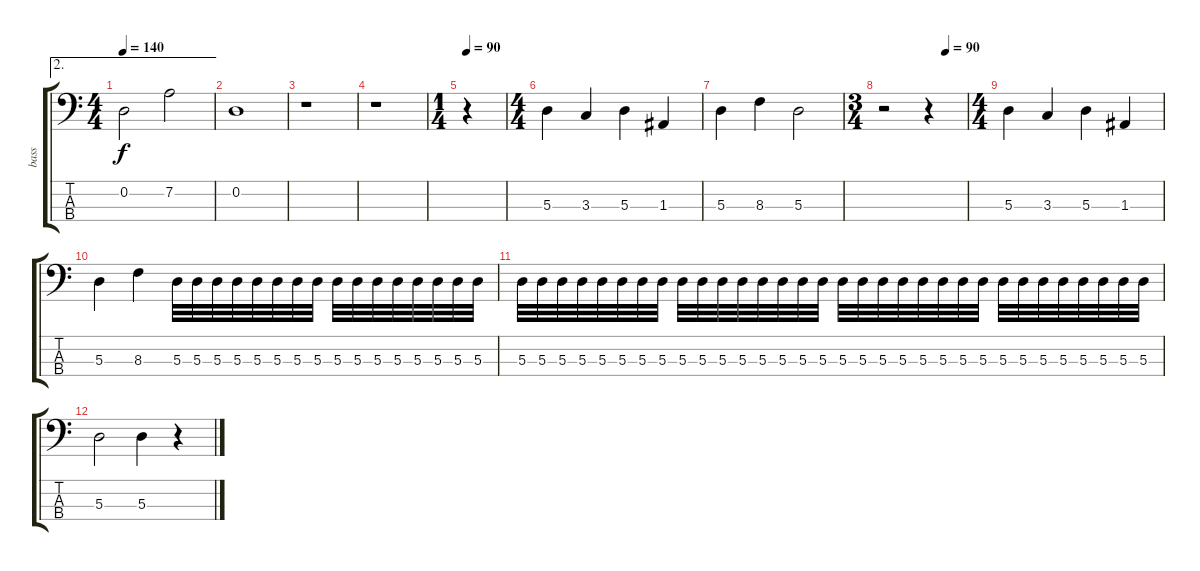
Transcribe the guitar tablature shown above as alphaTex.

\track ("bass" "bass") {instrument electricbassfinger}
\staff {score tabs}
\tuning (G2 D2 A1 E1) {hide}
\ae 2
\ts (4 4)
\tempo 140
\clef f4
\ks c
0.2.2{dy f} 7.2.2 |
0.2.1 |
r.1 |
r.1 |
\ts (1 4)
\tempo 90
r.4 |
\ts (4 4)
5.3.4 3.3.4 5.3.4 1.3.4 |
5.3.4 8.3.4 5.3.2 |
\ts (3 4)
\tempo (90 0.75)
r.2 r.4 |
\ts (4 4)
5.3.4 3.3.4 5.3.4 1.3.4 |
5.3.4 8.3.4 5.3.32 5.3.32 5.3.32 5.3.32 5.3.32 5.3.32 5.3.32 5.3.32 5.3.32 5.3.32 5.3.32 5.3.32 5.3.32 5.3.32 5.3.32 5.3.32 |
5.3.32 5.3.32 5.3.32 5.3.32 5.3.32 5.3.32 5.3.32 5.3.32 5.3.32 5.3.32 5.3.32 5.3.32 5.3.32 5.3.32 5.3.32 5.3.32 5.3.32 5.3.32 5.3.32 5.3.32 5.3.32 5.3.32 5.3.32 5.3.32 5.3.32 5.3.32 5.3.32 5.3.32 5.3.32 5.3.32 5.3.32 5.3.32 |
5.3.2 5.3.4 r.4
